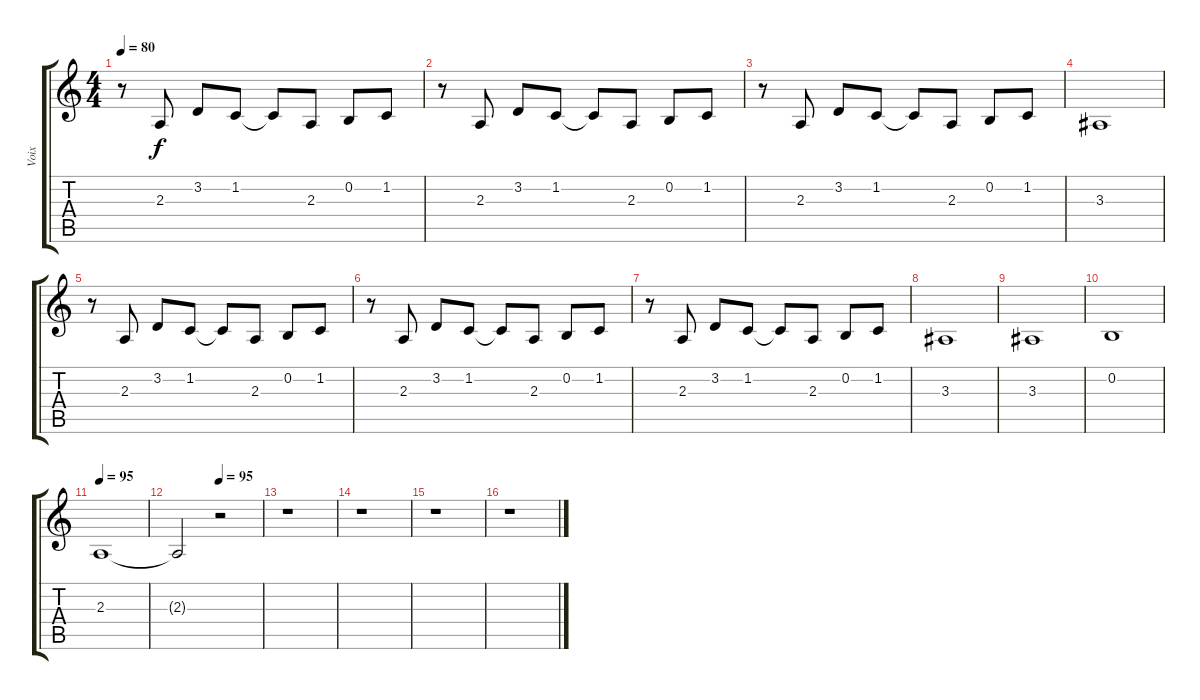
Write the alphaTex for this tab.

\track ("Voix" "Voix") {instrument tenorsax}
\staff {score tabs}
\tuning (E4 B3 G3 D3 A2 E2) {hide}
\ts (4 4)
\tempo 80
\clef g2
\ks c
r.8{dy f} 2.3.8 3.2.8 1.2.8 1.2{t}.8 2.3.8 0.2.8 1.2.8 |
r.8 2.3.8 3.2.8 1.2.8 1.2{t}.8 2.3.8 0.2.8 1.2.8 |
r.8 2.3.8 3.2.8 1.2.8 1.2{t}.8 2.3.8 0.2.8 1.2.8 |
3.3.1 |
r.8 2.3.8 3.2.8 1.2.8 1.2{t}.8 2.3.8 0.2.8 1.2.8 |
r.8 2.3.8 3.2.8 1.2.8 1.2{t}.8 2.3.8 0.2.8 1.2.8 |
r.8 2.3.8 3.2.8 1.2.8 1.2{t}.8 2.3.8 0.2.8 1.2.8 |
3.3.1 |
3.3.1 |
0.2.1 |
\tempo 95
2.3.1 |
\tempo (95 0.5)
2.3{t}.2 r.2 |
r.1 |
r.1 |
r.1 |
r.1
